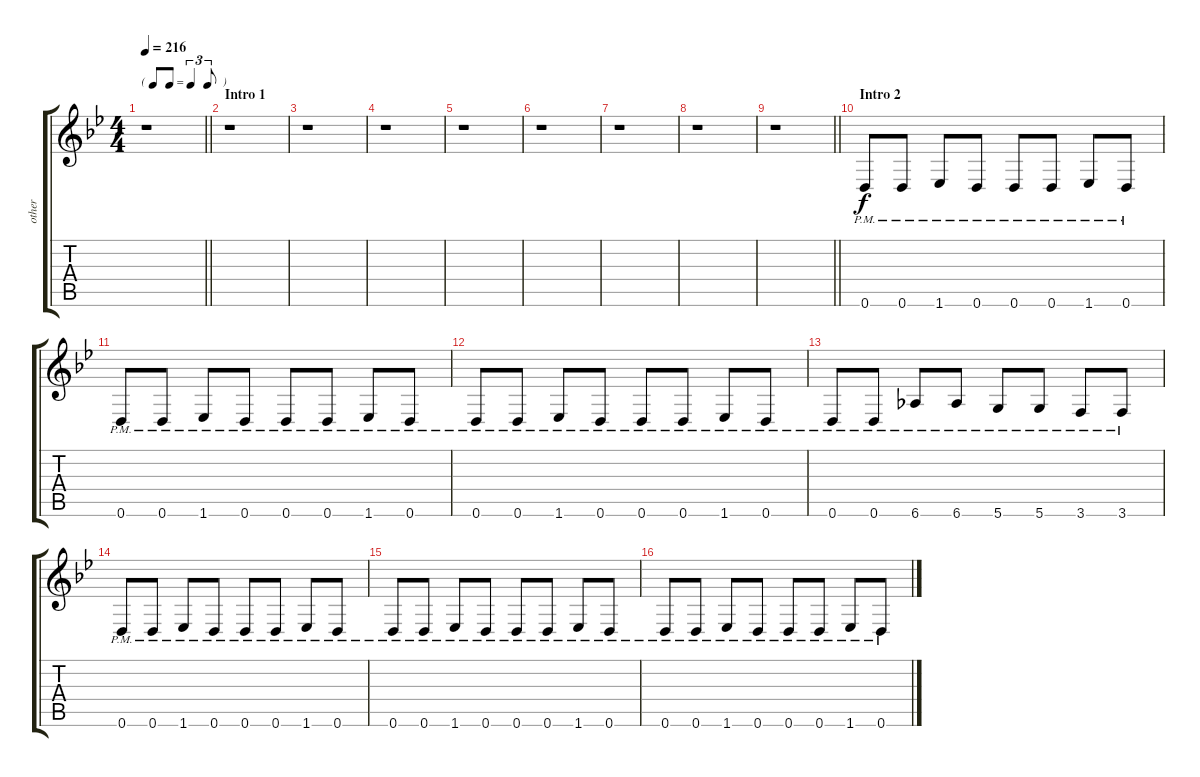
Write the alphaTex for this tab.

\track ("other" "other") {instrument electricguitarmuted}
\staff {score tabs}
\tuning (E4 B3 G3 D3 A2 D2) {hide}
\ts (4 4)
\tf triplet8th
\tempo 216
\clef g2
\barLineRight lightlight
\ks bb
r.1{dy f instrument electricguitarmuted} |
\section ("" "Intro 1")
r.1 |
r.1 |
r.1 |
r.1 |
r.1 |
r.1 |
r.1 |
\barLineRight lightlight
r.1 |
\section ("" "Intro 2")
0.6{pm}.8 0.6{pm}.8 1.6{pm}.8 0.6{pm}.8 0.6{pm}.8 0.6{pm}.8 1.6{pm}.8 0.6{pm}.8 |
0.6{pm}.8 0.6{pm}.8 1.6{pm}.8 0.6{pm}.8 0.6{pm}.8 0.6{pm}.8 1.6{pm}.8 0.6{pm}.8 |
0.6{pm}.8 0.6{pm}.8 1.6{pm}.8 0.6{pm}.8 0.6{pm}.8 0.6{pm}.8 1.6{pm}.8 0.6{pm}.8 |
0.6{pm}.8 0.6{pm}.8 6.6{pm}.8 6.6{pm}.8 5.6{pm}.8 5.6{pm}.8 3.6{pm}.8 3.6{pm}.8 |
0.6{pm}.8 0.6{pm}.8 1.6{pm}.8 0.6{pm}.8 0.6{pm}.8 0.6{pm}.8 1.6{pm}.8 0.6{pm}.8 |
0.6{pm}.8 0.6{pm}.8 1.6{pm}.8 0.6{pm}.8 0.6{pm}.8 0.6{pm}.8 1.6{pm}.8 0.6{pm}.8 |
0.6{pm}.8 0.6{pm}.8 1.6{pm}.8 0.6{pm}.8 0.6{pm}.8 0.6{pm}.8 1.6{pm}.8 0.6{pm}.8
